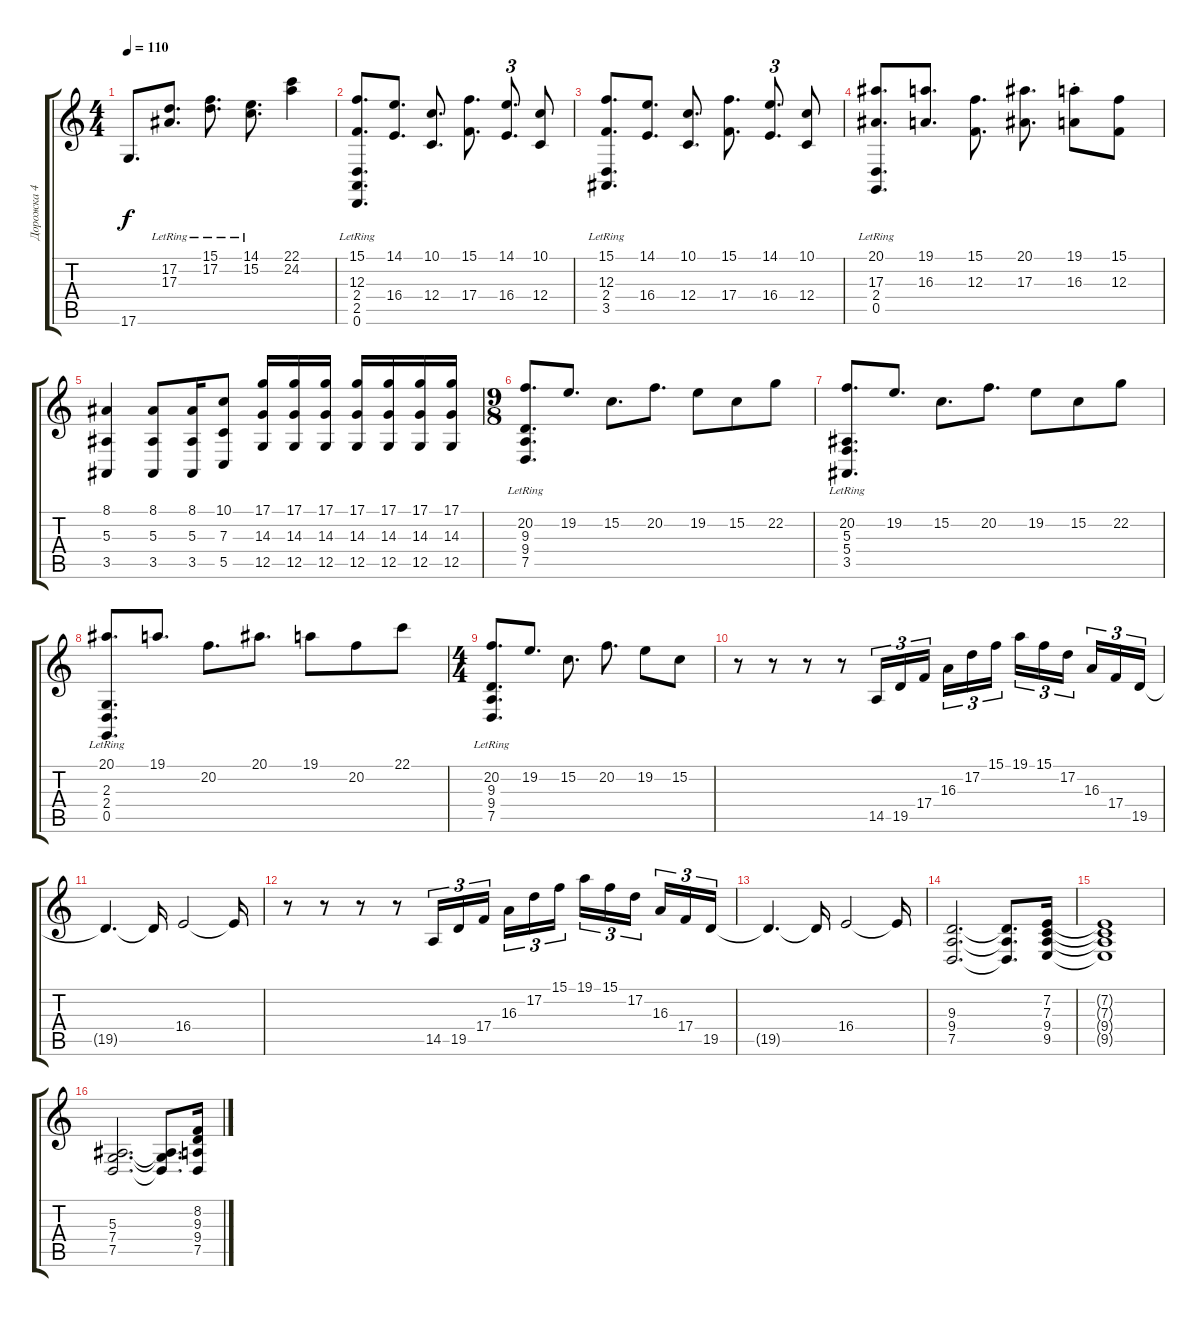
\track ("Дорожка 4" "Дорожка 4") {instrument stringensemble1}
\staff {score tabs}
\tuning (D4 A3 F3 C3 G2 D2) {hide}
\ts (4 4)
\tempo 110
\clef g2
\ks c
17.6.8{d dy f} (17.2{lr} 17.3).8{d} (15.1{lr} 17.2).8{d} (14.1{lr} 15.2).8{d} (22.1 24.2).4 |
(15.1 12.3 2.4 2.5{lr} 0.6{lr}).8{d} (14.1 16.4).8{d} (10.1 12.4).8{d} (15.1 17.4).8{d} (14.1 16.4).8{d tu (3 2)} (10.1 12.4).8 |
(15.1 12.3 2.4 3.5{lr}).8{d} (14.1 16.4).8{d} (10.1 12.4).8{d} (15.1 17.4).8{d} (14.1 16.4).8{d tu (3 2)} (10.1 12.4).8 |
(20.1 17.3 2.4{lr} 0.5{lr}).8{d} (19.1 16.3).8{d} (15.1 12.3).8{d} (20.1 17.3).8{d} (19.1 16.3{st}).8 (15.1 12.3).8 |
(8.1 5.3 3.5).4 (8.1 5.3 3.5).8 (8.1 5.3 3.5).16 (10.1 7.3 5.5).8 (17.1 14.3 12.5).16 (17.1 14.3 12.5).16 (17.1 14.3 12.5).16 (17.1 14.3 12.5).16 (17.1 14.3 12.5).16 (17.1 14.3 12.5).16 (17.1 14.3 12.5).16 |
\ts (9 8)
(20.2 9.3{lr} 9.4{lr} 7.5{lr}).8{d} 19.2.8{d} 15.2.8{d} 20.2.8{d} 19.2.8 15.2.8 22.2.8 |
(20.2 5.3{lr} 5.4{lr} 3.5{lr}).8{d} 19.2.8{d} 15.2.8{d} 20.2.8{d} 19.2.8 15.2.8 22.2.8 |
(20.1 2.3{lr} 2.4{lr} 0.5{lr}).8{d} 19.1.8{d} 20.2.8{d} 20.1.8{d} 19.1.8 20.2.8 22.1.8 |
\ts (4 4)
(20.2 9.3{lr} 9.4{lr} 7.5{lr}).8{d} 19.2.8{d} 15.2.8{d} 20.2.8{d} 19.2.8 15.2.8 |
r.8 r.8 r.8 r.8 14.5.16{tu (3 2)} 19.5.16{tu (3 2)} 17.4.16{tu (3 2) beam splitsecondary} 16.3.16{tu (3 2)} 17.2.16{tu (3 2)} 15.1.16{tu (3 2)} 19.1.16{tu (3 2)} 15.1.16{tu (3 2)} 17.2.16{tu (3 2) beam splitsecondary} 16.3.16{tu (3 2)} 17.4.16{tu (3 2)} 19.5.16{tu (3 2)} |
19.5{t}.4{d} 19.5{t}.16 16.4.2 16.4{t}.16 |
r.8 r.8 r.8 r.8 14.5.16{tu (3 2)} 19.5.16{tu (3 2)} 17.4.16{tu (3 2) beam splitsecondary} 16.3.16{tu (3 2)} 17.2.16{tu (3 2)} 15.1.16{tu (3 2)} 19.1.16{tu (3 2)} 15.1.16{tu (3 2)} 17.2.16{tu (3 2) beam splitsecondary} 16.3.16{tu (3 2)} 17.4.16{tu (3 2)} 19.5.16{tu (3 2)} |
19.5{t}.4{d} 19.5{t}.16 16.4.2 16.4{t}.16 |
(9.3 9.4 7.5).2{d} (9.3{t} 9.4{t} 7.5{t}).8{d} (7.2 7.3 9.4 9.5).16 |
(7.2{t} 7.3{t} 9.4{t} 9.5{t}).1 |
(5.3 7.4 7.5).2{d} (5.3{t} 7.4{t} 7.5{t}).8{d} (8.2 9.3 9.4 7.5).16
